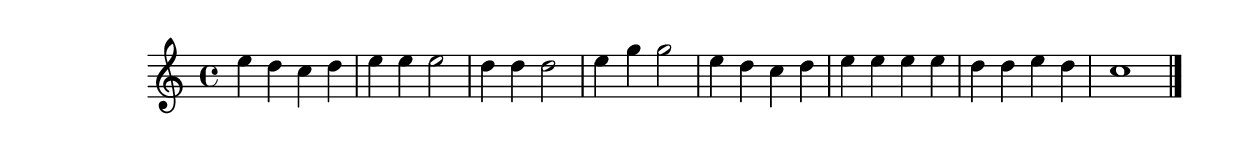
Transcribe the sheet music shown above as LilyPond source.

\version "2.18.2"
\language "english"

\header {
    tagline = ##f
}

\layout {}

\paper {}

\score {
    \new Score
    <<
        \new Staff
        {
            {   % measure
                \time 4/4
                e''4
                d''4
                c''4
                d''4
            }   % measure
            {   % measure
                e''4
                e''4
                e''2
            }   % measure
            {   % measure
                d''4
                d''4
                d''2
            }   % measure
            {   % measure
                e''4
                g''4
                g''2
            }   % measure
            {   % measure
                e''4
                d''4
                c''4
                d''4
            }   % measure
            {   % measure
                e''4
                e''4
                e''4
                e''4
            }   % measure
            {   % measure
                d''4
                d''4
                e''4
                d''4
            }   % measure
            {   % measure
                c''1
                \bar "|." %! SCORE1
            }   % measure
        }
    >>
}